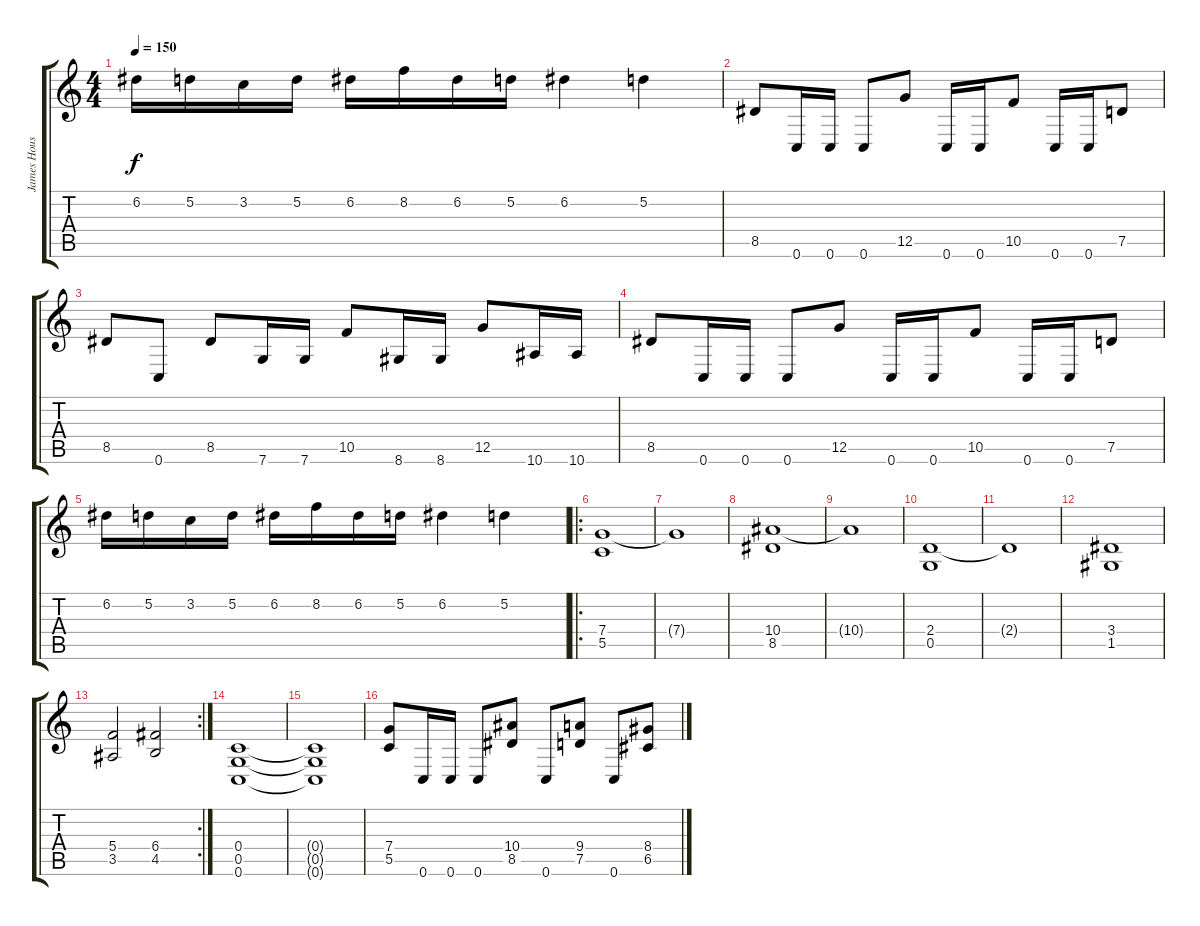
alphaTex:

\track ("James Houseman" "James Hous") {instrument distortionguitar}
\staff {score tabs}
\tuning (D4 A3 F3 C3 G2 C2) {hide}
\ts (4 4)
\tempo 150
\clef g2
\ks c
6.2.16{dy f} 5.2.16 3.2.16 5.2.16 6.2.16 8.2.16 6.2.16 5.2.16 6.2.4 5.2.4 |
8.5.8 0.6.16 0.6.16 0.6.8 12.5.8 0.6.16 0.6.16 10.5.8 0.6.16 0.6.16 7.5.8 |
8.5.8 0.6.8 8.5.8 7.6.16 7.6.16 10.5.8 8.6.16 8.6.16 12.5.8 10.6.16 10.6.16 |
8.5.8 0.6.16 0.6.16 0.6.8 12.5.8 0.6.16 0.6.16 10.5.8 0.6.16 0.6.16 7.5.8 |
6.2.16 5.2.16 3.2.16 5.2.16 6.2.16 8.2.16 6.2.16 5.2.16 6.2.4 5.2.4 |
\ro
(7.4 5.5).1 |
7.4{t}.1 |
(10.4 8.5).1 |
10.4{t}.1 |
(2.4 0.5).1 |
2.4{t}.1 |
(3.4 1.5).1 |
\rc 2
(5.4 3.5).2 (6.4 4.5).2 |
(0.4 0.5 0.6).1 |
(0.4{t} 0.5{t} 0.6{t}).1 |
(7.4 5.5).8 0.6.16 0.6.16 0.6.8 (10.4 8.5).8 0.6.8 (9.4 7.5).8 0.6.8 (8.4 6.5).8
